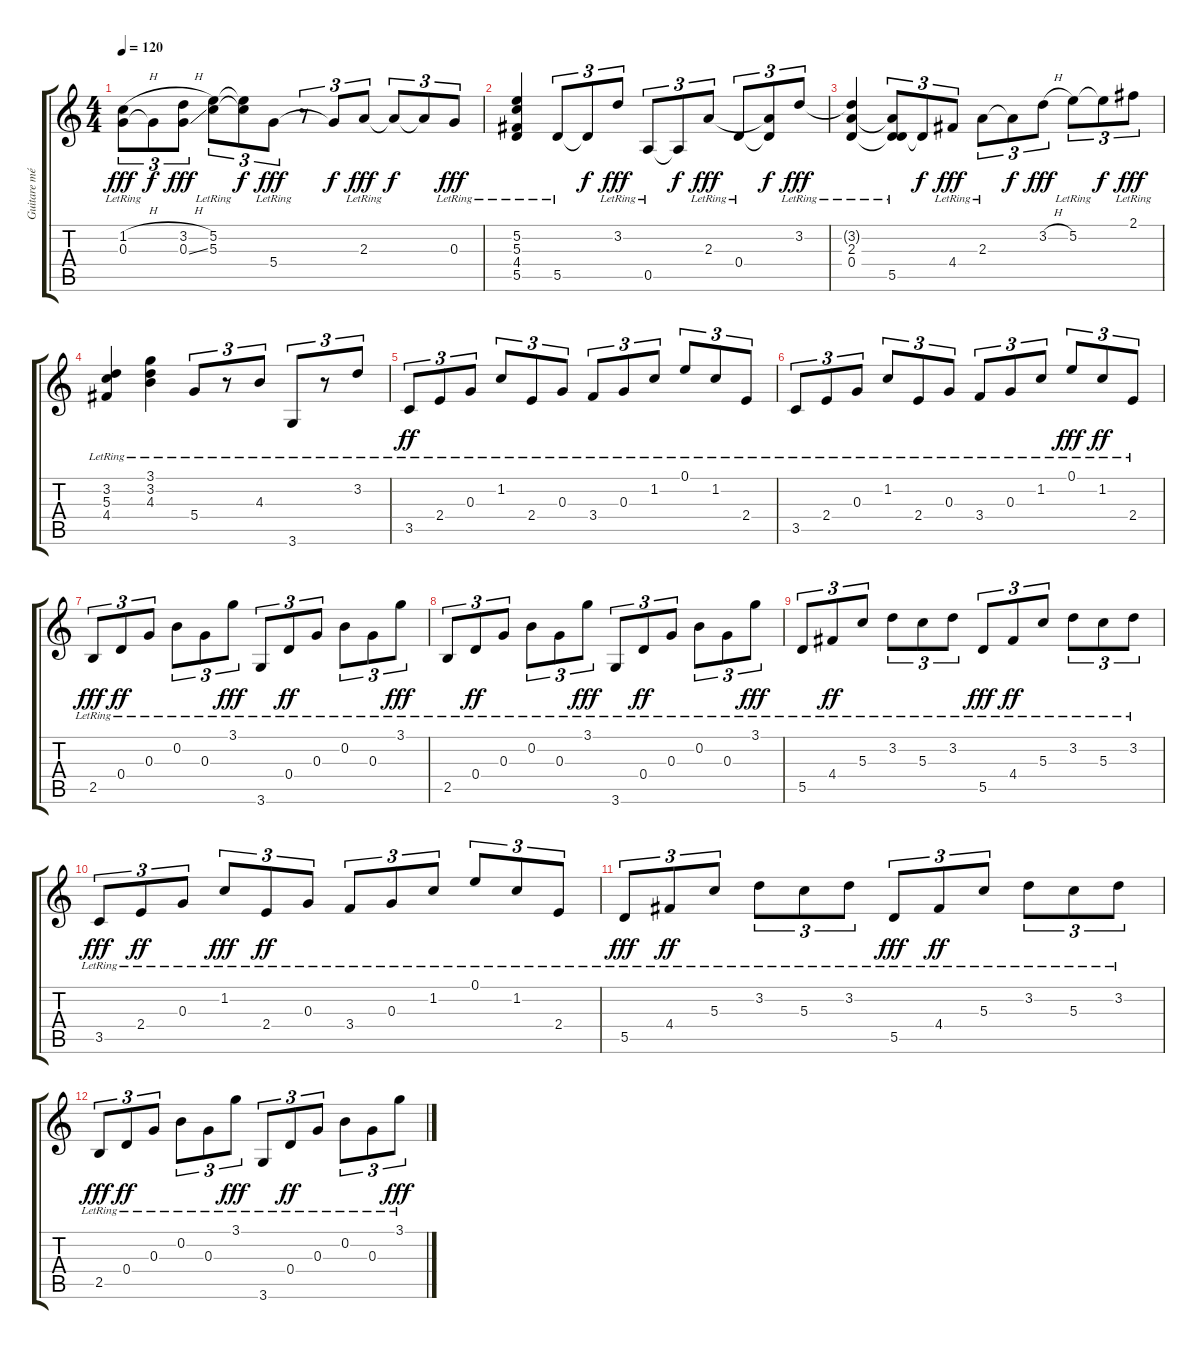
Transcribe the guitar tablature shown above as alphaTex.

\track ("Guitare mélodie 2" "Guitare mé") {instrument acousticguitarsteel}
\staff {score tabs}
\tuning (E4 B3 G3 D3 A2 E2) {hide}
\ts (4 4)
\tempo 120
\clef g2
\ks c
(1.2{h} 0.3{lr}).8{tu (3 2) dy fff volume 8} 0.3{t}.8{tu (3 2) dy f} (3.2{h} 0.3{ss}).8{tu (3 2) dy fff} (5.2{lr} 5.3{lr}).8{tu (3 2)} (5.2{t} 5.3{t}).8{tu (3 2) dy f} 5.4{lr}.8{tu (3 2) dy fff} r.8{tu (3 2)} 5.4{t}.8{tu (3 2) dy f} 2.3{lr}.8{tu (3 2) dy fff} 2.3{t}.8{tu (3 2) dy f} 2.3{t}.8{tu (3 2)} 0.3{lr}.8{tu (3 2) dy fff} |
(5.2{lr} 5.3{lr} 4.4{lr} 5.5{lr}).4 5.5{lr}.8{tu (3 2)} 5.5{t}.8{tu (3 2) dy f} 3.2{lr}.8{tu (3 2) dy fff} 0.5{lr}.8{tu (3 2)} 0.5{t}.8{tu (3 2) dy f} 2.3{lr}.8{tu (3 2) dy fff} 0.4{lr}.8{tu (3 2)} (2.3{t} 0.4{t}).8{tu (3 2) dy f} 3.2{lr}.8{tu (3 2) dy fff} |
(3.2{t} 2.3{lr} 0.4{lr}).4{volume 7} (2.3{t} 0.4{t} 5.5{lr}).8{tu (3 2)} 5.5{t}.8{tu (3 2) dy f} 4.4{lr}.8{tu (3 2) dy fff} 2.3{lr}.8{tu (3 2)} 2.3{t}.8{tu (3 2) dy f} 3.2{h}.8{tu (3 2) dy fff} 5.2{lr}.8{tu (3 2)} 5.2{t}.8{tu (3 2) dy f} 2.1{lr}.8{tu (3 2) dy fff} |
(3.2{lr} 5.3{lr} 4.4{lr}).4{volume 6} (3.1{lr} 3.2{lr} 4.3{lr}).4 5.4{lr}.8{tu (3 2)} r.8{tu (3 2)} 4.3{lr}.8{tu (3 2)} 3.6{lr}.8{tu (3 2)} r.8{tu (3 2)} 3.2{lr}.8{tu (3 2)} |
3.5{lr}.8{tu (3 2) dy ff} 2.4{lr}.8{tu (3 2)} 0.3{lr}.8{tu (3 2)} 1.2{lr}.8{tu (3 2)} 2.4{lr}.8{tu (3 2)} 0.3{lr}.8{tu (3 2)} 3.4{lr}.8{tu (3 2)} 0.3{lr}.8{tu (3 2)} 1.2{lr}.8{tu (3 2)} 0.1{lr}.8{tu (3 2)} 1.2{lr}.8{tu (3 2)} 2.4{lr}.8{tu (3 2)} |
3.5{lr}.8{tu (3 2)} 2.4{lr}.8{tu (3 2)} 0.3{lr}.8{tu (3 2)} 1.2{lr}.8{tu (3 2)} 2.4{lr}.8{tu (3 2)} 0.3{lr}.8{tu (3 2)} 3.4{lr}.8{tu (3 2)} 0.3{lr}.8{tu (3 2)} 1.2{lr}.8{tu (3 2)} 0.1{lr}.8{tu (3 2) dy fff volume 5} 1.2{lr}.8{tu (3 2) dy ff} 2.4{lr}.8{tu (3 2)} |
2.5{lr}.8{tu (3 2) dy fff} 0.4{lr}.8{tu (3 2) dy ff} 0.3{lr}.8{tu (3 2)} 0.2{lr}.8{tu (3 2)} 0.3{lr}.8{tu (3 2)} 3.1{lr}.8{tu (3 2) dy fff volume 4} 3.6{lr}.8{tu (3 2)} 0.4{lr}.8{tu (3 2) dy ff} 0.3{lr}.8{tu (3 2)} 0.2{lr}.8{tu (3 2)} 0.3{lr}.8{tu (3 2)} 3.1{lr}.8{tu (3 2) dy fff} |
2.5{lr}.8{tu (3 2)} 0.4{lr}.8{tu (3 2) dy ff} 0.3{lr}.8{tu (3 2)} 0.2{lr}.8{tu (3 2)} 0.3{lr}.8{tu (3 2)} 3.1{lr}.8{tu (3 2) dy fff} 3.6{lr}.8{tu (3 2)} 0.4{lr}.8{tu (3 2) dy ff} 0.3{lr}.8{tu (3 2)} 0.2{lr}.8{tu (3 2)} 0.3{lr}.8{tu (3 2)} 3.1{lr}.8{tu (3 2) dy fff} |
5.5{lr}.8{tu (3 2)} 4.4{lr}.8{tu (3 2) dy ff} 5.3{lr}.8{tu (3 2)} 3.2{lr}.8{tu (3 2)} 5.3{lr}.8{tu (3 2)} 3.2{lr}.8{tu (3 2)} 5.5{lr}.8{tu (3 2) dy fff} 4.4{lr}.8{tu (3 2) dy ff} 5.3{lr}.8{tu (3 2)} 3.2{lr}.8{tu (3 2) volume 3} 5.3{lr}.8{tu (3 2)} 3.2{lr}.8{tu (3 2)} |
3.5{lr}.8{tu (3 2) dy fff} 2.4{lr}.8{tu (3 2) dy ff} 0.3{lr}.8{tu (3 2)} 1.2{lr}.8{tu (3 2) dy fff} 2.4{lr}.8{tu (3 2) dy ff} 0.3{lr}.8{tu (3 2)} 3.4{lr}.8{tu (3 2)} 0.3{lr}.8{tu (3 2)} 1.2{lr}.8{tu (3 2)} 0.1{lr}.8{tu (3 2)} 1.2{lr}.8{tu (3 2)} 2.4{lr}.8{tu (3 2)} |
5.5{lr}.8{tu (3 2) dy fff} 4.4{lr}.8{tu (3 2) dy ff} 5.3{lr}.8{tu (3 2)} 3.2{lr}.8{tu (3 2) volume 2} 5.3{lr}.8{tu (3 2)} 3.2{lr}.8{tu (3 2)} 5.5{lr}.8{tu (3 2) dy fff} 4.4{lr}.8{tu (3 2) dy ff} 5.3{lr}.8{tu (3 2)} 3.2{lr}.8{tu (3 2)} 5.3{lr}.8{tu (3 2)} 3.2{lr}.8{tu (3 2)} |
2.5{lr}.8{tu (3 2) dy fff} 0.4{lr}.8{tu (3 2) dy ff} 0.3{lr}.8{tu (3 2)} 0.2{lr}.8{tu (3 2) volume 1} 0.3{lr}.8{tu (3 2)} 3.1{lr}.8{tu (3 2) dy fff} 3.6{lr}.8{tu (3 2)} 0.4{lr}.8{tu (3 2) dy ff} 0.3{lr}.8{tu (3 2)} 0.2{lr}.8{tu (3 2)} 0.3{lr}.8{tu (3 2)} 3.1{lr}.8{tu (3 2) dy fff volume 0}
